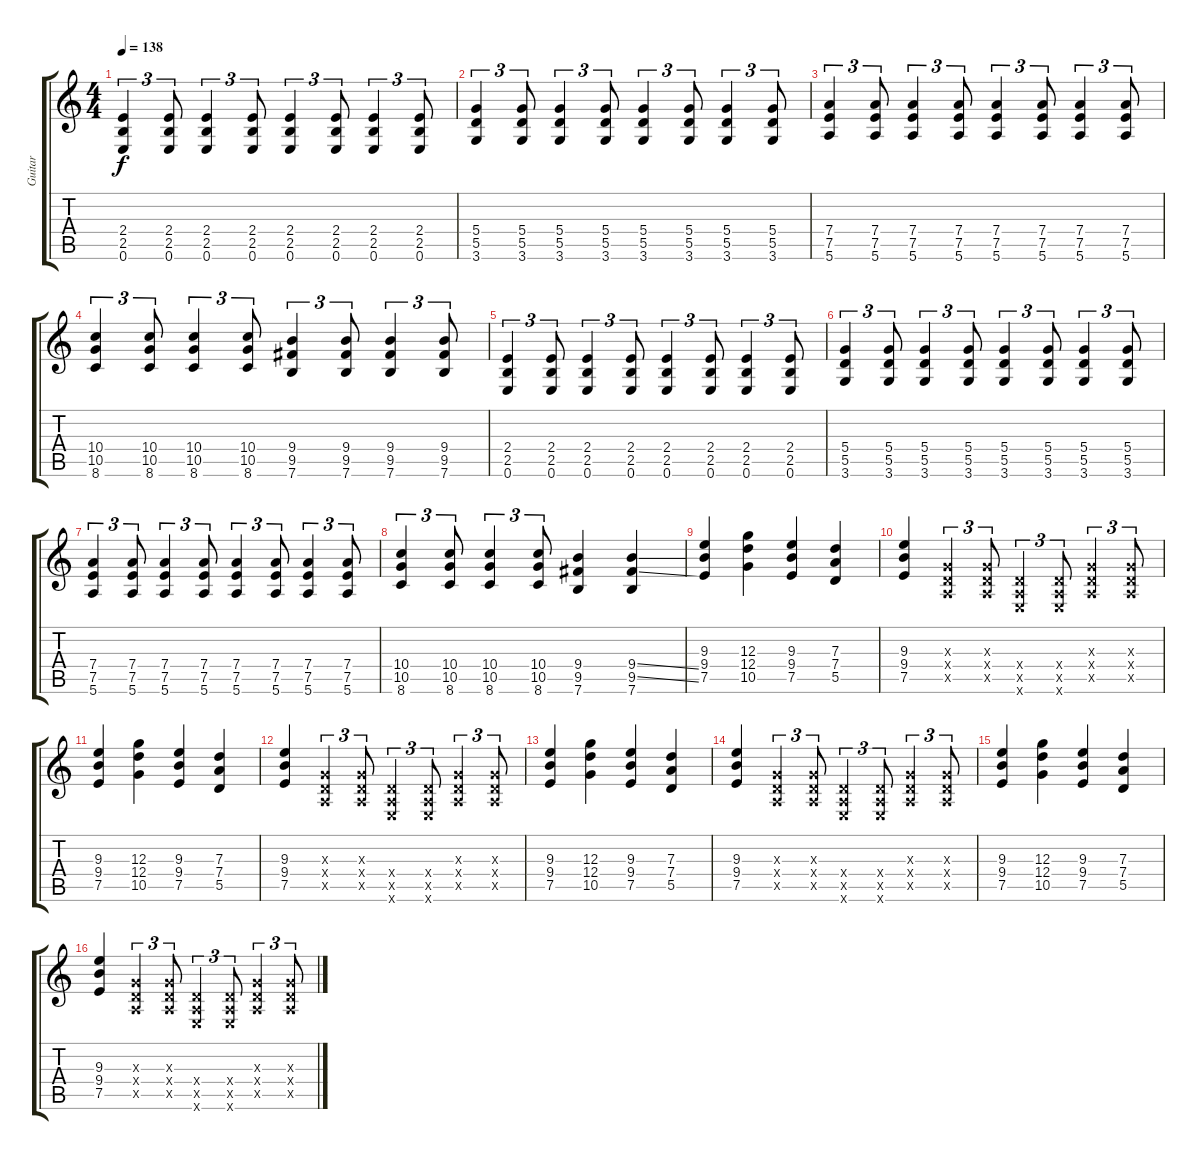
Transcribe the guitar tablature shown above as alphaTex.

\track ("Guitar" "Guitar") {instrument distortionguitar}
\staff {score tabs}
\tuning (E4 B3 G3 D3 A2 E2) {hide}
\ts (4 4)
\tempo 138
\clef g2
\ks c
(2.4 2.5 0.6).4{tu (3 2) dy f} (2.4 2.5 0.6).8{tu (3 2)} (2.4 2.5 0.6).4{tu (3 2)} (2.4 2.5 0.6).8{tu (3 2)} (2.4 2.5 0.6).4{tu (3 2)} (2.4 2.5 0.6).8{tu (3 2)} (2.4 2.5 0.6).4{tu (3 2)} (2.4 2.5 0.6).8{tu (3 2)} |
(5.4 5.5 3.6).4{tu (3 2)} (5.4 5.5 3.6).8{tu (3 2)} (5.4 5.5 3.6).4{tu (3 2)} (5.4 5.5 3.6).8{tu (3 2)} (5.4 5.5 3.6).4{tu (3 2)} (5.4 5.5 3.6).8{tu (3 2)} (5.4 5.5 3.6).4{tu (3 2)} (5.4 5.5 3.6).8{tu (3 2)} |
(7.4 7.5 5.6).4{tu (3 2)} (7.4 7.5 5.6).8{tu (3 2)} (7.4 7.5 5.6).4{tu (3 2)} (7.4 7.5 5.6).8{tu (3 2)} (7.4 7.5 5.6).4{tu (3 2)} (7.4 7.5 5.6).8{tu (3 2)} (7.4 7.5 5.6).4{tu (3 2)} (7.4 7.5 5.6).8{tu (3 2)} |
(10.4 10.5 8.6).4{tu (3 2)} (10.4 10.5 8.6).8{tu (3 2)} (10.4 10.5 8.6).4{tu (3 2)} (10.4 10.5 8.6).8{tu (3 2)} (9.4 9.5 7.6).4{tu (3 2)} (9.4 9.5 7.6).8{tu (3 2)} (9.4 9.5 7.6).4{tu (3 2)} (9.4 9.5 7.6).8{tu (3 2)} |
(2.4 2.5 0.6).4{tu (3 2)} (2.4 2.5 0.6).8{tu (3 2)} (2.4 2.5 0.6).4{tu (3 2)} (2.4 2.5 0.6).8{tu (3 2)} (2.4 2.5 0.6).4{tu (3 2)} (2.4 2.5 0.6).8{tu (3 2)} (2.4 2.5 0.6).4{tu (3 2)} (2.4 2.5 0.6).8{tu (3 2)} |
(5.4 5.5 3.6).4{tu (3 2)} (5.4 5.5 3.6).8{tu (3 2)} (5.4 5.5 3.6).4{tu (3 2)} (5.4 5.5 3.6).8{tu (3 2)} (5.4 5.5 3.6).4{tu (3 2)} (5.4 5.5 3.6).8{tu (3 2)} (5.4 5.5 3.6).4{tu (3 2)} (5.4 5.5 3.6).8{tu (3 2)} |
(7.4 7.5 5.6).4{tu (3 2)} (7.4 7.5 5.6).8{tu (3 2)} (7.4 7.5 5.6).4{tu (3 2)} (7.4 7.5 5.6).8{tu (3 2)} (7.4 7.5 5.6).4{tu (3 2)} (7.4 7.5 5.6).8{tu (3 2)} (7.4 7.5 5.6).4{tu (3 2)} (7.4 7.5 5.6).8{tu (3 2)} |
(10.4 10.5 8.6).4{tu (3 2)} (10.4 10.5 8.6).8{tu (3 2)} (10.4 10.5 8.6).4{tu (3 2)} (10.4 10.5 8.6).8{tu (3 2)} (9.4 9.5 7.6).4 (9.4{ss} 9.5{ss} 7.6).4 |
(9.3 9.4 7.5).4 (12.3 12.4 10.5).4 (9.3 9.4 7.5).4 (7.3 7.4 5.5).4 |
(9.3 9.4 7.5).4 (0.3{x} 0.4{x} 0.5{x}).4{tu (3 2)} (0.3{x} 0.4{x} 0.5{x}).8{tu (3 2)} (0.4{x} 0.5{x} 0.6{x}).4{tu (3 2)} (0.4{x} 0.5{x} 0.6{x}).8{tu (3 2)} (0.3{x} 0.4{x} 0.5{x}).4{tu (3 2)} (0.3{x} 0.4{x} 0.5{x}).8{tu (3 2)} |
(9.3 9.4 7.5).4 (12.3 12.4 10.5).4 (9.3 9.4 7.5).4 (7.3 7.4 5.5).4 |
(9.3 9.4 7.5).4 (0.3{x} 0.4{x} 0.5{x}).4{tu (3 2)} (0.3{x} 0.4{x} 0.5{x}).8{tu (3 2)} (0.4{x} 0.5{x} 0.6{x}).4{tu (3 2)} (0.4{x} 0.5{x} 0.6{x}).8{tu (3 2)} (0.3{x} 0.4{x} 0.5{x}).4{tu (3 2)} (0.3{x} 0.4{x} 0.5{x}).8{tu (3 2)} |
(9.3 9.4 7.5).4 (12.3 12.4 10.5).4 (9.3 9.4 7.5).4 (7.3 7.4 5.5).4 |
(9.3 9.4 7.5).4 (0.3{x} 0.4{x} 0.5{x}).4{tu (3 2)} (0.3{x} 0.4{x} 0.5{x}).8{tu (3 2)} (0.4{x} 0.5{x} 0.6{x}).4{tu (3 2)} (0.4{x} 0.5{x} 0.6{x}).8{tu (3 2)} (0.3{x} 0.4{x} 0.5{x}).4{tu (3 2)} (0.3{x} 0.4{x} 0.5{x}).8{tu (3 2)} |
(9.3 9.4 7.5).4 (12.3 12.4 10.5).4 (9.3 9.4 7.5).4 (7.3 7.4 5.5).4 |
(9.3 9.4 7.5).4 (0.3{x} 0.4{x} 0.5{x}).4{tu (3 2)} (0.3{x} 0.4{x} 0.5{x}).8{tu (3 2)} (0.4{x} 0.5{x} 0.6{x}).4{tu (3 2)} (0.4{x} 0.5{x} 0.6{x}).8{tu (3 2)} (0.3{x} 0.4{x} 0.5{x}).4{tu (3 2)} (0.3{x} 0.4{x} 0.5{x}).8{tu (3 2)}
